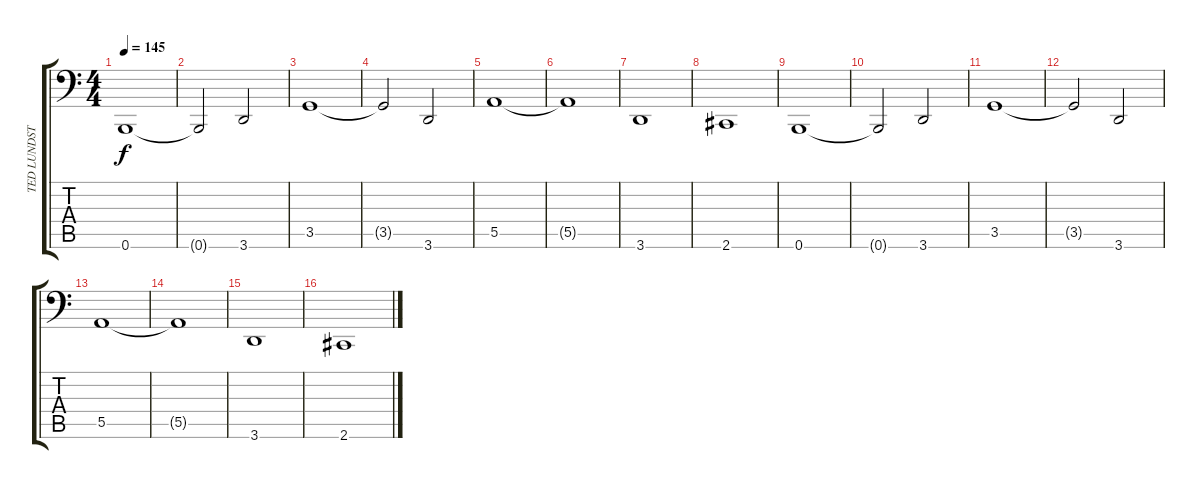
\track ("TED LUNDSTROM" "TED LUNDST") {instrument electricbasspick}
\staff {score tabs}
\tuning (B2 Gb2 D2 A1 E1 B0) {hide}
\ts (4 4)
\tempo 145
\clef f4
\ks c
0.6.1{dy f instrument electricbasspick} |
0.6{t}.2 3.6.2 |
3.5.1 |
3.5{t}.2 3.6.2 |
5.5.1 |
5.5{t}.1 |
3.6.1 |
2.6.1 |
0.6.1 |
0.6{t}.2 3.6.2 |
3.5.1 |
3.5{t}.2 3.6.2 |
5.5.1 |
5.5{t}.1 |
3.6.1 |
2.6.1
